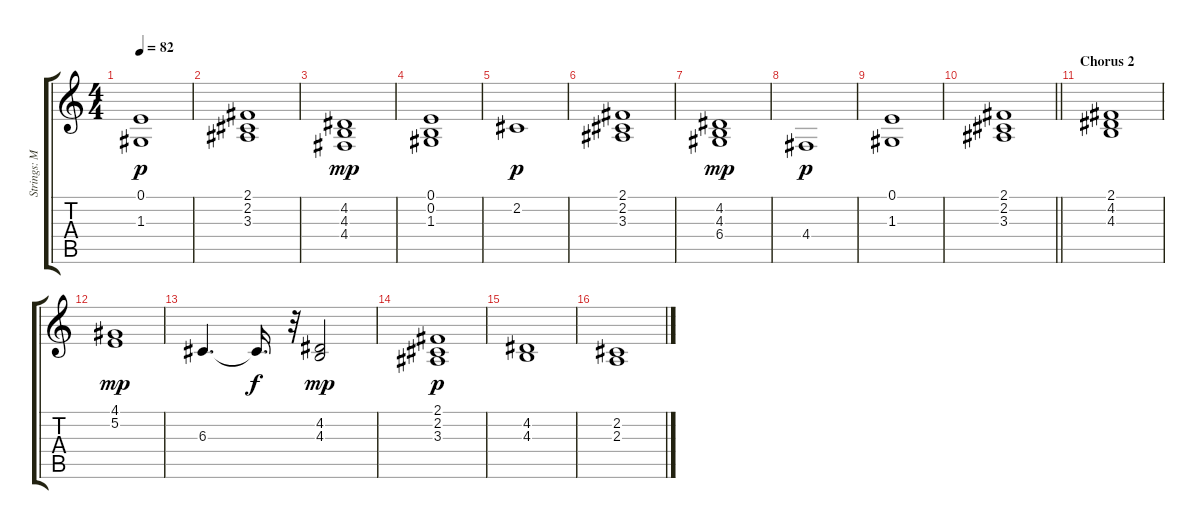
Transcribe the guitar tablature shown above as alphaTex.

\track ("Strings: Marie Fredriksson" "Strings: M") {instrument stringensemble1}
\staff {score tabs}
\tuning (E4 B3 G3 D3 A2 E2) {hide}
\ts (4 4)
\tempo 82
\clef g2
\ks c
(0.1 1.3).1{dy p} |
(2.1 2.2 3.3).1 |
(4.2 4.3 4.4).1{dy mp} |
(0.1 0.2 1.3).1 |
2.2.1{dy p} |
(2.1 2.2 3.3).1 |
(4.2 4.3 6.4).1{dy mp} |
4.4.1{dy p} |
(0.1 1.3).1 |
\barLineRight lightlight
(2.1 2.2 3.3).1 |
\section ("" "Chorus 2")
(2.1 4.2 4.3).1 |
(4.1 5.2).1{dy mp} |
6.3.4{d} 6.3{t}.16{d dy f} r.32 (4.2 4.3).2{dy mp} |
(2.1 2.2 3.3).1{dy p} |
(4.2 4.3).1 |
(2.2 2.3).1
